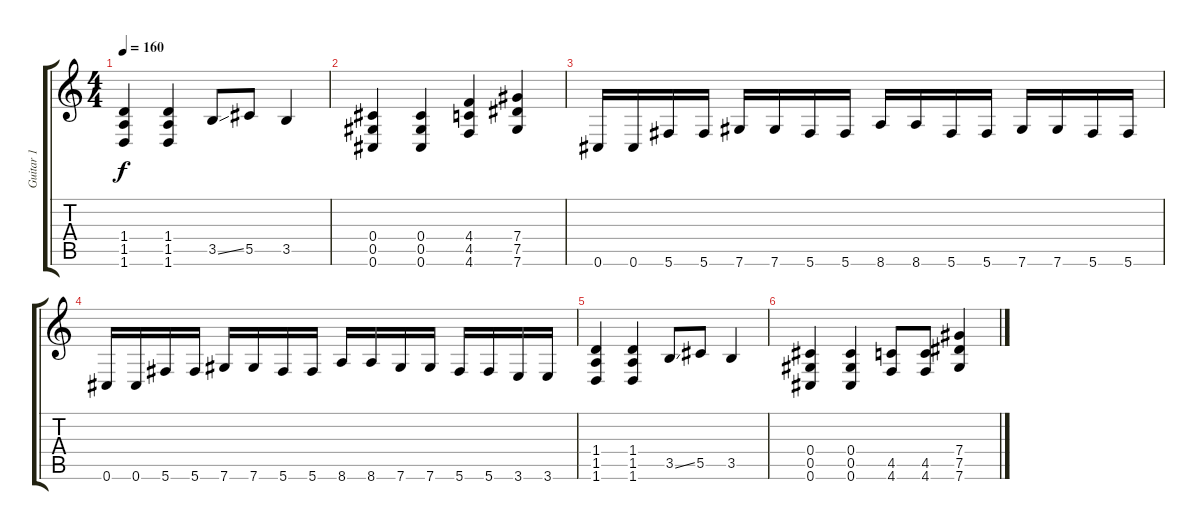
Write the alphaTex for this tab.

\track ("Guitar 1" "Guitar 1") {instrument overdrivenguitar}
\staff {score tabs}
\tuning (Eb4 Bb3 Gb3 Db3 Ab2 Db2) {hide}
\ts (4 4)
\tempo 160
\clef g2
\ks c
(1.4 1.5 1.6).4{dy f} (1.4 1.5 1.6).4 3.5{ss}.8 5.5.8 3.5.4 |
(0.4 0.5 0.6).4 (0.4 0.5 0.6).4 (4.4 4.5 4.6).4 (7.4 7.5 7.6).4 |
0.6.16 0.6.16 5.6.16 5.6.16 7.6.16 7.6.16 5.6.16 5.6.16 8.6.16 8.6.16 5.6.16 5.6.16 7.6.16 7.6.16 5.6.16 5.6.16 |
0.6.16 0.6.16 5.6.16 5.6.16 7.6.16 7.6.16 5.6.16 5.6.16 8.6.16 8.6.16 7.6.16 7.6.16 5.6.16 5.6.16 3.6.16 3.6.16 |
(1.4 1.5 1.6).4 (1.4 1.5 1.6).4 3.5{ss}.8 5.5.8 3.5.4 |
(0.4 0.5 0.6).4 (0.4 0.5 0.6).4 (4.5 4.6).8 (4.5 4.6).8 (7.4 7.5 7.6).4
